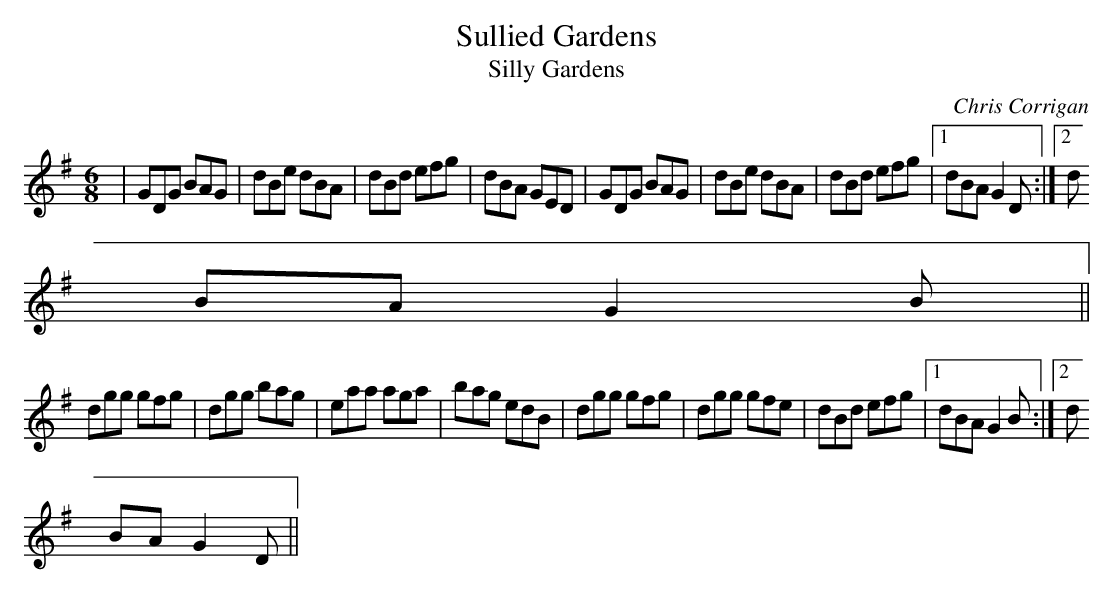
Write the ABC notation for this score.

X:1
T:Sullied Gardens
T:Silly Gardens
M:6/8
L:1/8
C:Chris Corrigan
K:G
|GDG BAG|dBe dBA|dBd efg|dBA GED|GDG BAG|dBe dBA|dBd efg|1 dBA G2 D:|2 d
BA G2B||
dgg gfg|dgg bag|eaa aga|bag edB|dgg gfg|dgg gfe|dBd efg |1 dBA G2 B:|2 d
BA G2 D||
